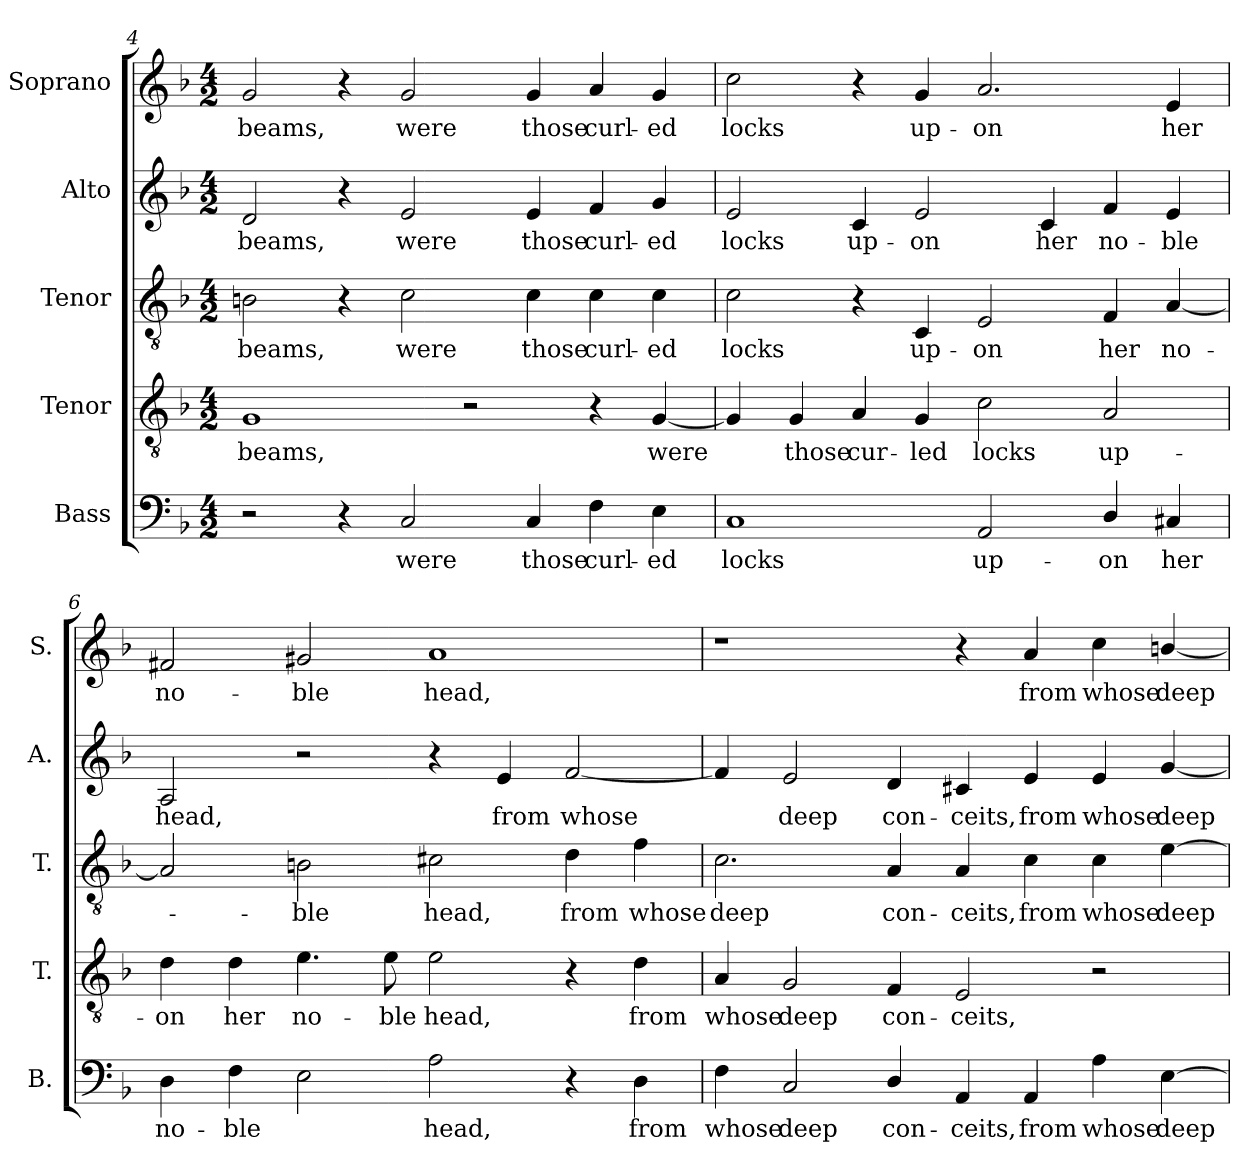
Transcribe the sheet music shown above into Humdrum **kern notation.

**kern	**text	**kern	**text	**kern	**text	**kern	**text	**kern	**text
*part5	*part5	*part4	*part4	*part3	*part3	*part2	*part2	*part1	*part1
*staff5	*staff5	*staff4	*staff4	*staff3	*staff3	*staff2	*staff2	*staff1	*staff1
*I"Bass	*	*I"Tenor	*	*I"Tenor	*	*I"Alto	*	*I"Soprano	*
*I'B.	*	*I'T.	*	*I'T.	*	*I'A.	*	*I'S.	*
*clefF4	*	*clefGv2	*	*clefGv2	*	*clefG2	*	*clefG2	*
*	*	*ITrd7c12	*	*ITrd7c12	*	*	*	*	*
*k[b-]	*	*k[b-]	*	*k[b-]	*	*k[b-]	*	*k[b-]	*
*F:	*	*F:	*	*F:	*	*F:	*	*F:	*
*M4/2	*	*M4/2	*	*M4/2	*	*M4/2	*	*M4/2	*
=4	=4	=4	=4	=4	=4	=4	=4	=4	=4
!	!	!	!LO:LY:b:color=#000000	!	!	!	!	!	!
!	!	!	!	!	!LO:LY:b:color=#000000	!	!	!	!
!	!	!	!	!	!	!	!LO:LY:b:color=#000000	!	!
!	!	!	!	!	!	!	!	!	!LO:LY:b:color=#000000
2r	.	1GGi	-beams,	2BBni\	-beams,	2di/	-beams,	2gi/	-beams,
4r	.	.	.	4r	.	4r	.	4r	.
!	!LO:LY:b:color=#000000	!	!	!	!	!	!	!	!
!	!	!	!	!	!LO:LY:b:color=#000000	!	!	!	!
!	!	!	!	!	!	!	!LO:LY:b:color=#000000	!	!
!	!	!	!	!	!	!	!	!	!LO:LY:b:color=#000000
2Ci/	were	.	.	2Ci\	were	2ei/	were	2gi/	were
.	.	2r	.	.	.	.	.	.	.
!	!LO:LY:b:color=#000000	!	!	!	!	!	!	!	!
!	!	!	!	!	!LO:LY:b:color=#000000	!	!	!	!
!	!	!	!	!	!	!	!LO:LY:b:color=#000000	!	!
!	!	!	!	!	!	!	!	!	!LO:LY:b:color=#000000
4Ci/	those	.	.	4Ci\	those	4ei/	those	4gi/	those
!	!LO:LY:b:color=#000000	!	!	!	!	!	!	!	!
!	!	!	!	!	!LO:LY:b:color=#000000	!	!	!	!
!	!	!	!	!	!	!	!LO:LY:b:color=#000000	!	!
!	!	!	!	!	!	!	!	!	!LO:LY:b:color=#000000
4Fi\	curl-	4r	.	4Ci\	curl-	4fi/	curl-	4ai/	curl-
!	!LO:LY:b:color=#000000	!	!	!	!	!	!	!	!
!	!	!	!LO:LY:b:color=#000000	!	!	!	!	!	!
!	!	!	!	!	!LO:LY:b:color=#000000	!	!	!	!
!	!	!	!	!	!	!	!LO:LY:b:color=#000000	!	!
!	!	!	!	!	!	!	!	!	!LO:LY:b:color=#000000
4Ei\	-ed	[4GGi/	were	4Ci\	-ed	4gi/	-ed	4gi/	-ed
=5	=5	=5	=5	=5	=5	=5	=5	=5	=5
!	!LO:LY:b:color=#000000	!	!	!	!	!	!	!	!
!	!	!	!	!	!LO:LY:b:color=#000000	!	!	!	!
!	!	!	!	!	!	!	!LO:LY:b:color=#000000	!	!
!	!	!	!	!	!	!	!	!	!LO:LY:b:color=#000000
1Ci	locks	4GGi/]	.	2Ci\	locks	2ei/	locks	2cci\	locks
!	!	!	!LO:LY:b:color=#000000	!	!	!	!	!	!
.	.	4GGi/	those	.	.	.	.	.	.
!	!	!	!LO:LY:b:color=#000000	!	!	!	!	!	!
!	!	!	!	!	!	!	!LO:LY:b:color=#000000	!	!
.	.	4AAi/	cur-	4r	.	4ci/	up-	4r	.
!	!	!	!LO:LY:b:color=#000000	!	!	!	!	!	!
!	!	!	!	!	!LO:LY:b:color=#000000	!	!	!	!
!	!	!	!	!	!	!	!LO:LY:b:color=#000000	!	!
!	!	!	!	!	!	!	!	!	!LO:LY:b:color=#000000
.	.	4GGi/	-led	4CCi/	up-	2ei/	-on	4gi/	up-
!	!LO:LY:b:color=#000000	!	!	!	!	!	!	!	!
!	!	!	!LO:LY:b:color=#000000	!	!	!	!	!	!
!	!	!	!	!	!LO:LY:b:color=#000000	!	!	!	!
!	!	!	!	!	!	!	!	!	!LO:LY:b:color=#000000
2AAi/	up-	2Ci\	locks	2EEi/	-on	.	.	2.ai/	-on
!	!	!	!	!	!	!	!LO:LY:b:color=#000000	!	!
.	.	.	.	.	.	4ci/	her	.	.
!	!LO:LY:b:color=#000000	!	!	!	!	!	!	!	!
!	!	!	!LO:LY:b:color=#000000	!	!	!	!	!	!
!	!	!	!	!	!LO:LY:b:color=#000000	!	!	!	!
!	!	!	!	!	!	!	!LO:LY:b:color=#000000	!	!
4Di/	-on	2AAi/	up-	4FFi/	her	4fi/	no-	.	.
!	!LO:LY:b:color=#000000	!	!	!	!	!	!	!	!
!	!	!	!	!	!LO:LY:b:color=#000000	!	!	!	!
!	!	!	!	!	!	!	!LO:LY:b:color=#000000	!	!
!	!	!	!	!	!	!	!	!	!LO:LY:b:color=#000000
4C#Xi/	her	.	.	[4AAi/	no-	4ei/	-ble	4ei/	her
!!LO:LB:g=z
=6	=6	=6	=6	=6	=6	=6	=6	=6	=6
!	!LO:LY:b:color=#000000	!	!	!	!	!	!	!	!
!	!	!	!LO:LY:b:color=#000000	!	!	!	!	!	!
!	!	!	!	!	!	!	!LO:LY:b:color=#000000	!	!
!	!	!	!	!	!	!	!	!	!LO:LY:b:color=#000000
4Di\	no-	4Di\	-on	2AAi/]	.	2Ai/	head,	2f#Xi/	no-
!	!LO:LY:b:color=#000000	!	!	!	!	!	!	!	!
!	!	!	!LO:LY:b:color=#000000	!	!	!	!	!	!
4Fi\	-ble	4Di\	her	.	.	.	.	.	.
!	!	!	!LO:LY:b:color=#000000	!	!	!	!	!	!
!	!	!	!	!	!LO:LY:b:color=#000000	!	!	!	!
!	!	!	!	!	!	!	!	!	!LO:LY:b:color=#000000
2Ei\	.	4.Ei\	no-	2BBni\	-ble	2r	.	2g#Xi/	-ble
!	!	!	!LO:LY:b:color=#000000	!	!	!	!	!	!
.	.	8Ei\	-ble	.	.	.	.	.	.
!	!LO:LY:b:color=#000000	!	!	!	!	!	!	!	!
!	!	!	!LO:LY:b:color=#000000	!	!	!	!	!	!
!	!	!	!	!	!LO:LY:b:color=#000000	!	!	!	!
!	!	!	!	!	!	!	!	!	!LO:LY:b:color=#000000
2Ai\	head,	2Ei\	head,	2C#Xi\	head,	4r	.	1ai	head,
!	!	!	!	!	!	!	!LO:LY:b:color=#000000	!	!
.	.	.	.	.	.	4ei/	from	.	.
!	!	!	!	!	!LO:LY:b:color=#000000	!	!	!	!
!	!	!	!	!	!	!	!LO:LY:b:color=#000000	!	!
4r	.	4r	.	4Di\	from	[2fi/	whose	.	.
!	!LO:LY:b:color=#000000	!	!	!	!	!	!	!	!
!	!	!	!LO:LY:b:color=#000000	!	!	!	!	!	!
!	!	!	!	!	!LO:LY:b:color=#000000	!	!	!	!
4Di\	from	4Di\	from	4Fi\	whose	.	.	.	.
=7	=7	=7	=7	=7	=7	=7	=7	=7	=7
!	!LO:LY:b:color=#000000	!	!	!	!	!	!	!	!
!	!	!	!LO:LY:b:color=#000000	!	!	!	!	!	!
!	!	!	!	!	!LO:LY:b:color=#000000	!	!	!	!
4Fi\	whose	4AAi/	whose	2.Ci\	deep	4fi/]	.	1r	.
!	!LO:LY:b:color=#000000	!	!	!	!	!	!	!	!
!	!	!	!LO:LY:b:color=#000000	!	!	!	!	!	!
!	!	!	!	!	!	!	!LO:LY:b:color=#000000	!	!
2Ci/	deep	2GGi/	deep	.	.	2ei/	deep	.	.
!	!LO:LY:b:color=#000000	!	!	!	!	!	!	!	!
!	!	!	!LO:LY:b:color=#000000	!	!	!	!	!	!
!	!	!	!	!	!LO:LY:b:color=#000000	!	!	!	!
!	!	!	!	!	!	!	!LO:LY:b:color=#000000	!	!
4Di/	con-	4FFi/	con-	4AAi/	con-	4di/	con-	.	.
!	!LO:LY:b:color=#000000	!	!	!	!	!	!	!	!
!	!	!	!LO:LY:b:color=#000000	!	!	!	!	!	!
!	!	!	!	!	!LO:LY:b:color=#000000	!	!	!	!
!	!	!	!	!	!	!	!LO:LY:b:color=#000000	!	!
4AAi/	-ceits,	2EEi/	-ceits,	4AAi/	-ceits,	4c#Xi/	-ceits,	4r	.
!	!LO:LY:b:color=#000000	!	!	!	!	!	!	!	!
!	!	!	!	!	!LO:LY:b:color=#000000	!	!	!	!
!	!	!	!	!	!	!	!LO:LY:b:color=#000000	!	!
!	!	!	!	!	!	!	!	!	!LO:LY:b:color=#000000
4AAi/	from	.	.	4Ci\	from	4ei/	from	4ai/	from
!	!LO:LY:b:color=#000000	!	!	!	!	!	!	!	!
!	!	!	!	!	!LO:LY:b:color=#000000	!	!	!	!
!	!	!	!	!	!	!	!LO:LY:b:color=#000000	!	!
!	!	!	!	!	!	!	!	!	!LO:LY:b:color=#000000
4Ai\	whose	2r	.	4Ci\	whose	4ei/	whose	4cci\	whose
!	!LO:LY:b:color=#000000	!	!	!	!	!	!	!	!
!	!	!	!	!	!LO:LY:b:color=#000000	!	!	!	!
!	!	!	!	!	!	!	!LO:LY:b:color=#000000	!	!
!	!	!	!	!	!	!	!	!	!LO:LY:b:color=#000000
[4Ei\	deep	.	.	[4Ei\	deep	[4gi/	deep	[4bni/	deep
=	=	=	=	=	=	=	=	=	=
*-	*-	*-	*-	*-	*-	*-	*-	*-	*-
